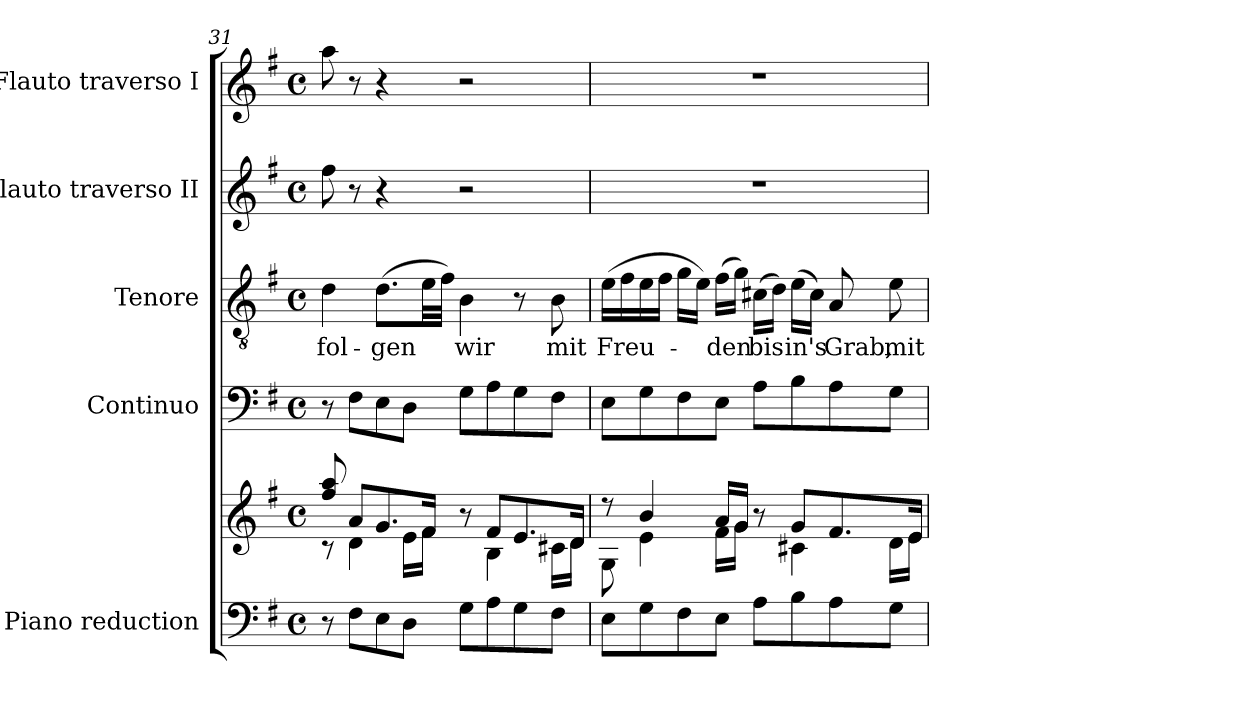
**kern	**kern	**kern	**kern	**text	**kern	**kern
*part5	*part5	*part4	*part3	*part3	*part2	*part1
*staff6	*staff5	*staff4	*staff3	*staff3	*staff2	*staff1
*I"Piano reduction	*	*I"Continuo	*I"Tenore	*	*I"Flauto traverso II	*I"Flauto traverso I
*I'Pno	*	*	*	*	*I'Fl	*I'Fl
!!LO:PB:g=z
*clefF4	*clefG2	*clefF4	*clefGv2	*	*clefG2	*clefG2
*k[f#]	*k[f#]	*k[f#]	*k[f#]	*	*k[f#]	*k[f#]
*M4/4	*M4/4	*M4/4	*M4/4	*	*M4/4	*M4/4
*met(c)	*met(c)	*met(c)	*met(c)	*	*met(c)	*met(c)
=31	=31	=31	=31	=31	=31	=31
*	*^	*	*	*	*	*
!	!	!	!	!	!LO:LY:b	!	!
8r	8ff#/ 8aa/	8r	8r	4d\	fol-	8ff#\	8aa\
8F#\L	8a/L	4d\	8F#\L	.	.	8r	8r
!	!	!	!	!	!LO:LY:b	!	!
8E\	8.g/	.	8E\	(>8.d\L	-gen	4r	4r
8D\J	.	16e\LL	8D\J	.	.	.	.
.	16f#/Jk	16f#\JJ	.	32e\LL	.	.	.
.	.	.	.	32f#\JJJ)	.	.	.
!	!	!	!	!	!LO:LY:b	!	!
8G\L	8r	8ryy	8G\L	4B\	wir	2r	2r
8A\	8f#/L	4B\	8A\	.	.	.	.
8G\	8.e/	.	8G\	8r	.	.	.
!	!	!	!	!	!LO:LY:b	!	!
8F#\J	.	16c#X\LL	8F#\J	8B\	mit	.	.
.	16d/Jk	16d\JJ	.	.	.	.	.
=32	=32	=32	=32	=32	=32	=32	=32
!	!	!	!	!	!LO:LY:b	!	!
8E\L	8r	8G\	8E\L	(>16e\LL	Freu-	1r	1r
.	.	.	.	16f#\	.	.	.
8G\	4b/	4e\	8G\	16e\	.	.	.
.	.	.	.	16f#\JJ	.	.	.
8F#\	.	.	8F#\	16g\LL	.	.	.
.	.	.	.	16e\JJ)	.	.	.
!	!	!	!	!	!LO:LY:b	!	!
8E\J	16a/LL	16f#\LL	8E\J	(>16f#\LL	-den	.	.
.	16g/JJ	16g\JJ	.	16g\JJ)	.	.	.
!	!	!	!	!	!LO:LY:b	!	!
8A\L	8r	8ryy	8A\L	(>16c#X\LL	bis	.	.
.	.	.	.	16d\JJ)	.	.	.
!	!	!	!	!	!LO:LY:b	!	!
8B\	8g/L	4c#X\	8B\	(>16e\LL	in's	.	.
.	.	.	.	16c#\JJ)	.	.	.
!	!	!	!	!	!LO:LY:b	!	!
8A\	8.f#/	.	8A\	8A/	Grab,	.	.
!	!	!	!	!	!LO:LY:b	!	!
8G\J	.	16d\LL	8G\J	8e\	mit	.	.
.	16e/Jk	16e\JJ	.	.	.	.	.
*	*v	*v	*	*	*	*	*
=	=	=	=	=	=	=
*-	*-	*-	*-	*-	*-	*-
